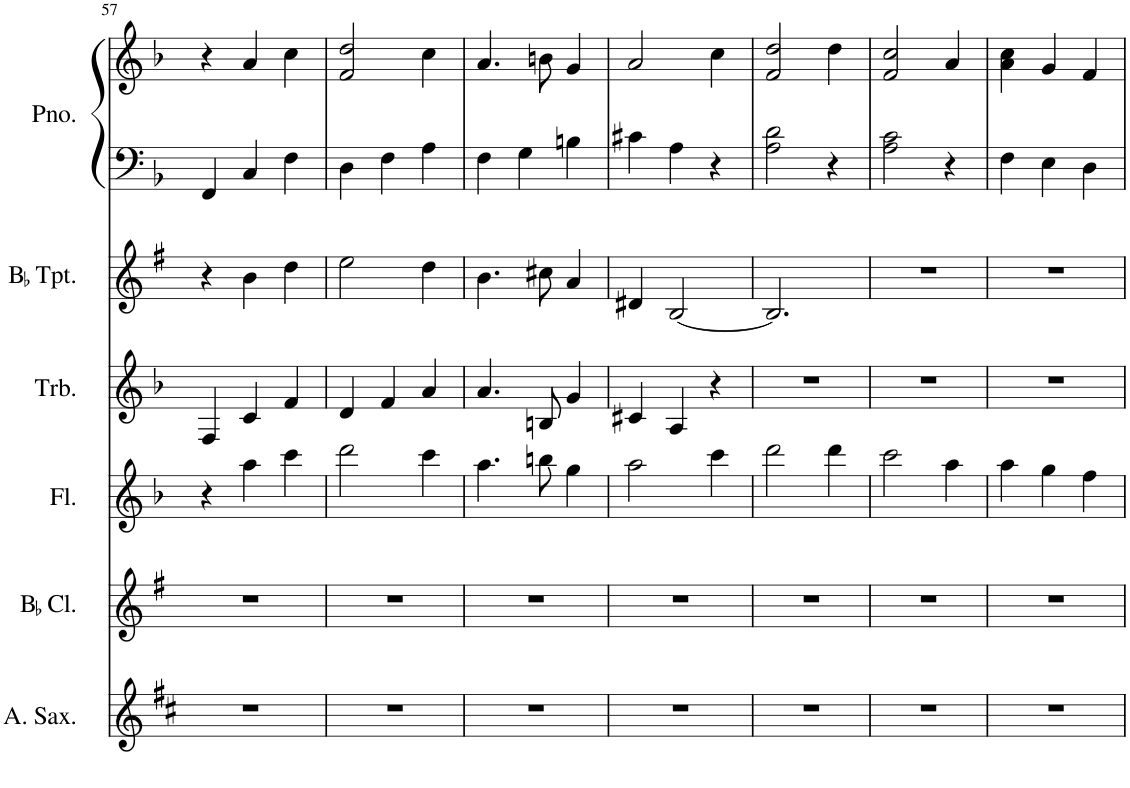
**kern	**kern	**kern	**kern	**kern	**kern	**kern
*part6	*part5	*part4	*part3	*part2	*part1	*part1
*staff7	*staff6	*staff5	*staff4	*staff3	*staff2	*staff1
*I"Alto Saxophone	*I"BaccidentalFlat Clarinet	*I"Flute	*I"Trombone	*I"BaccidentalFlat Trumpet	*I"Piano	*
*I'A. Sax.	*I'BaccidentalFlat Cl.	*I'Fl.	*I'Trb.	*I'BaccidentalFlat Tpt.	*I'Pno.	*
!!LO:PB:g=z
*clefG2	*clefG2	*clefG2	*clefG2	*clefG2	*clefF4	*clefG2
*Trd5c9	*Trd1c2	*	*	*Trd1c2	*	*
*k[f#c#]	*k[f#]	*k[b-]	*k[b-]	*k[f#]	*k[b-]	*k[b-]
*M3/4	*M3/4	*M3/4	*M3/4	*M3/4	*M3/4	*M3/4
=57	=57	=57	=57	=57	=57	=57
2.r	2.r	4r	4F/	4r	4FF/	4r
.	.	4aa\	4c/	4b\	4C/	4a/
.	.	4ccc\	4f/	4dd\	4F\	4cc\
=58	=58	=58	=58	=58	=58	=58
2.r	2.r	2ddd\	4d/	2ee\	4D\	2f/ 2dd/
.	.	.	4f/	.	4F\	.
.	.	4ccc\	4a/	4dd\	4A\	4cc\
=59	=59	=59	=59	=59	=59	=59
2.r	2.r	4.aa\	4.a/	4.b\	4F\	4.a/
.	.	.	.	.	4G\	.
.	.	8bbn\	8Bn/	8cc#X\	.	8bn\
.	.	4gg\	4g/	4a/	4Bn\	4g/
=60	=60	=60	=60	=60	=60	=60
2.r	2.r	2aa\	4c#X/	4d#X/	4c#X\	2a/
.	.	.	4A/	[2B/	4A\	.
.	.	4ccc\	4r	.	4r	4cc\
=61	=61	=61	=61	=61	=61	=61
2.r	2.r	2ddd\	2.r	2.B/]	2A\ 2d\	2f/ 2dd/
.	.	4ddd\	.	.	4r	4dd\
=62	=62	=62	=62	=62	=62	=62
2.r	2.r	2ccc\	2.r	2.r	2A\ 2c\	2f/ 2cc/
.	.	4aa\	.	.	4r	4a/
=63	=63	=63	=63	=63	=63	=63
2.r	2.r	4aa\	2.r	2.r	4F\	4a\ 4cc\
.	.	4gg\	.	.	4E\	4g/
.	.	4ff\	.	.	4D\	4f/
=	=	=	=	=	=	=
*-	*-	*-	*-	*-	*-	*-
